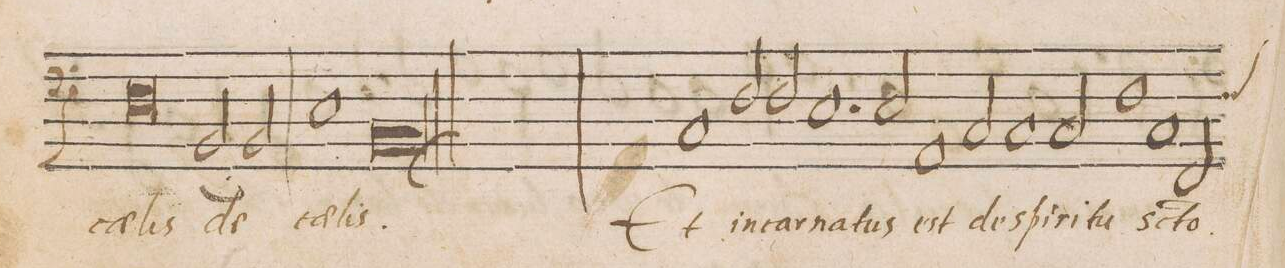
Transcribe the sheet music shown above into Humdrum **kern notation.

**kern	**text
*I"BASSVS	*
*clefF5	*
*k[]	*
*met(C|)	*
*M2/1	*
0D	cae-
=70-	=70-
2GG/	-lis
2GG/	de
1C	cae-
=71-	=71-
0GGl	-lis.
=72||	=72||
1AA	Et
2D/	in-
2D/	-car-
=73-	=73-
1.C	-na-
2C/	-tus
=74-	=74-
1FF	est
2AA/	de
1AA/	spi-
=75-	=75-
2AA/	-ri-
1D	-tu
=76-	=76-
1AA	s(an)-
*custos:D	*
2DD/	-cto.
*-	*-
